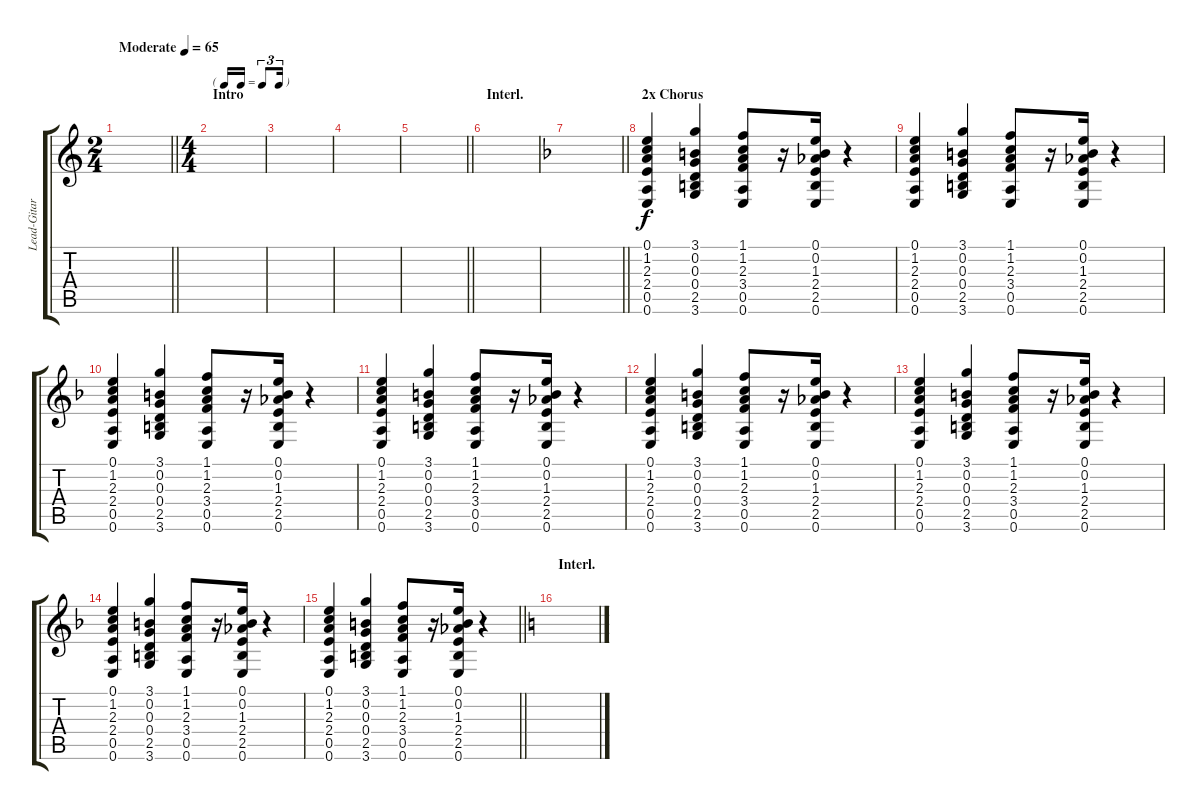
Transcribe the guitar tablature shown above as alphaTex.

\track ("Lead-Gitarre" "Lead-Gitar") {instrument acousticguitarsteel}
\staff {score tabs}
\tuning (E4 B3 G3 D3 A2 E2) {hide}
\ts (2 4)
\tempo (65 "Moderate")
\clef g2
\barLineRight lightlight
\ks c
|
\ts (4 4)
\tf triplet16th
\section ("" "Intro")
|
|
|
\barLineRight lightlight
|
\section ("" "Interl.")
|
\barLineRight lightlight
\ks f
|
\section ("" "2x Chorus ")
(0.1 1.2 2.3 2.4 0.5 0.6).4{volume 13} (3.1 0.2 0.3 0.4 2.5 3.6).4 (1.1 1.2 2.3 3.4 0.5 0.6).8 r.16 (0.1 0.2 1.3 2.4 2.5 0.6).16 r.4 |
(0.1 1.2 2.3 2.4 0.5 0.6).4 (3.1 0.2 0.3 0.4 2.5 3.6).4 (1.1 1.2 2.3 3.4 0.5 0.6).8 r.16 (0.1 0.2 1.3 2.4 2.5 0.6).16 r.4 |
(0.1 1.2 2.3 2.4 0.5 0.6).4 (3.1 0.2 0.3 0.4 2.5 3.6).4 (1.1 1.2 2.3 3.4 0.5 0.6).8 r.16 (0.1 0.2 1.3 2.4 2.5 0.6).16 r.4 |
(0.1 1.2 2.3 2.4 0.5 0.6).4 (3.1 0.2 0.3 0.4 2.5 3.6).4 (1.1 1.2 2.3 3.4 0.5 0.6).8 r.16 (0.1 0.2 1.3 2.4 2.5 0.6).16 r.4 |
(0.1 1.2 2.3 2.4 0.5 0.6).4 (3.1 0.2 0.3 0.4 2.5 3.6).4 (1.1 1.2 2.3 3.4 0.5 0.6).8 r.16 (0.1 0.2 1.3 2.4 2.5 0.6).16 r.4 |
(0.1 1.2 2.3 2.4 0.5 0.6).4 (3.1 0.2 0.3 0.4 2.5 3.6).4 (1.1 1.2 2.3 3.4 0.5 0.6).8 r.16 (0.1 0.2 1.3 2.4 2.5 0.6).16 r.4 |
(0.1 1.2 2.3 2.4 0.5 0.6).4 (3.1 0.2 0.3 0.4 2.5 3.6).4 (1.1 1.2 2.3 3.4 0.5 0.6).8 r.16 (0.1 0.2 1.3 2.4 2.5 0.6).16 r.4 |
\barLineRight lightlight
(0.1 1.2 2.3 2.4 0.5 0.6).4 (3.1 0.2 0.3 0.4 2.5 3.6).4 (1.1 1.2 2.3 3.4 0.5 0.6).8 r.16 (0.1 0.2 1.3 2.4 2.5 0.6).16 r.4 |
\section ("" "Interl.")
\ks c
